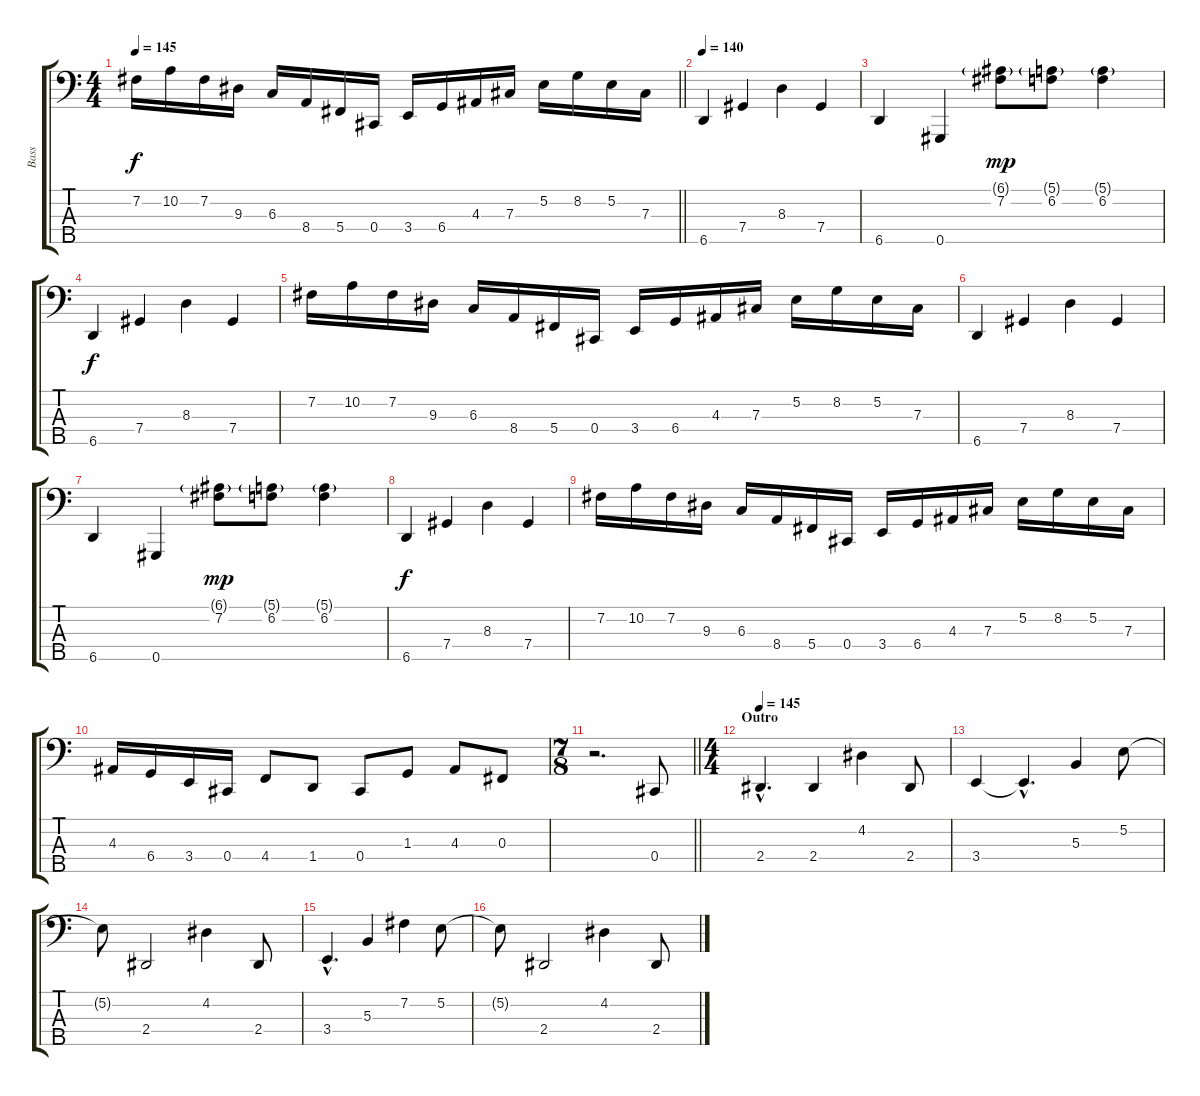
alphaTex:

\track ("Bass" "Bass") {instrument electricbassfinger}
\staff {score tabs}
\tuning (E2 B1 Gb1 Db1 Ab0) {hide}
\ts (4 4)
\tempo 145
\clef f4
\barLineRight lightlight
\ks c
7.2.16{dy f} 10.2.16 7.2.16 9.3.16 6.3.16 8.4.16 5.4.16 0.4.16 3.4.16 6.4.16 4.3.16 7.3.16 5.2.16 8.2.16 5.2.16 7.3.16 |
\tempo 140
6.5.4 7.4.4 8.3.4 7.4.4 |
6.5.4 0.5.4 (6.1{g} 7.2).8{dy mp} (5.1{g} 6.2).8 (5.1{g} 6.2).4 |
6.5.4{dy f} 7.4.4 8.3.4 7.4.4 |
7.2.16 10.2.16 7.2.16 9.3.16 6.3.16 8.4.16 5.4.16 0.4.16 3.4.16 6.4.16 4.3.16 7.3.16 5.2.16 8.2.16 5.2.16 7.3.16 |
6.5.4 7.4.4 8.3.4 7.4.4 |
6.5.4 0.5.4 (6.1{g} 7.2).8{dy mp} (5.1{g} 6.2).8 (5.1{g} 6.2).4 |
6.5.4{dy f} 7.4.4 8.3.4 7.4.4 |
7.2.16 10.2.16 7.2.16 9.3.16 6.3.16 8.4.16 5.4.16 0.4.16 3.4.16 6.4.16 4.3.16 7.3.16 5.2.16 8.2.16 5.2.16 7.3.16 |
4.3.16 6.4.16 3.4.16 0.4.16 4.4.8 1.4.8 0.4.8 1.3.8 4.3.8 0.3.8 |
\ts (7 8)
\barLineRight lightlight
r.2{d} 0.4.8 |
\ts (4 4)
\section ("" "Outro")
\tempo 145
2.4{hac}.4{d} 2.4.4 4.2.4 2.4.8 |
3.4.4 3.4{hac t}.4{d} 5.3.4 5.2.8 |
5.2{t}.8 2.4.2 4.2.4 2.4.8 |
3.4{hac}.4{d} 5.3.4 7.2.4 5.2.8 |
5.2{t}.8 2.4.2 4.2.4 2.4.8
